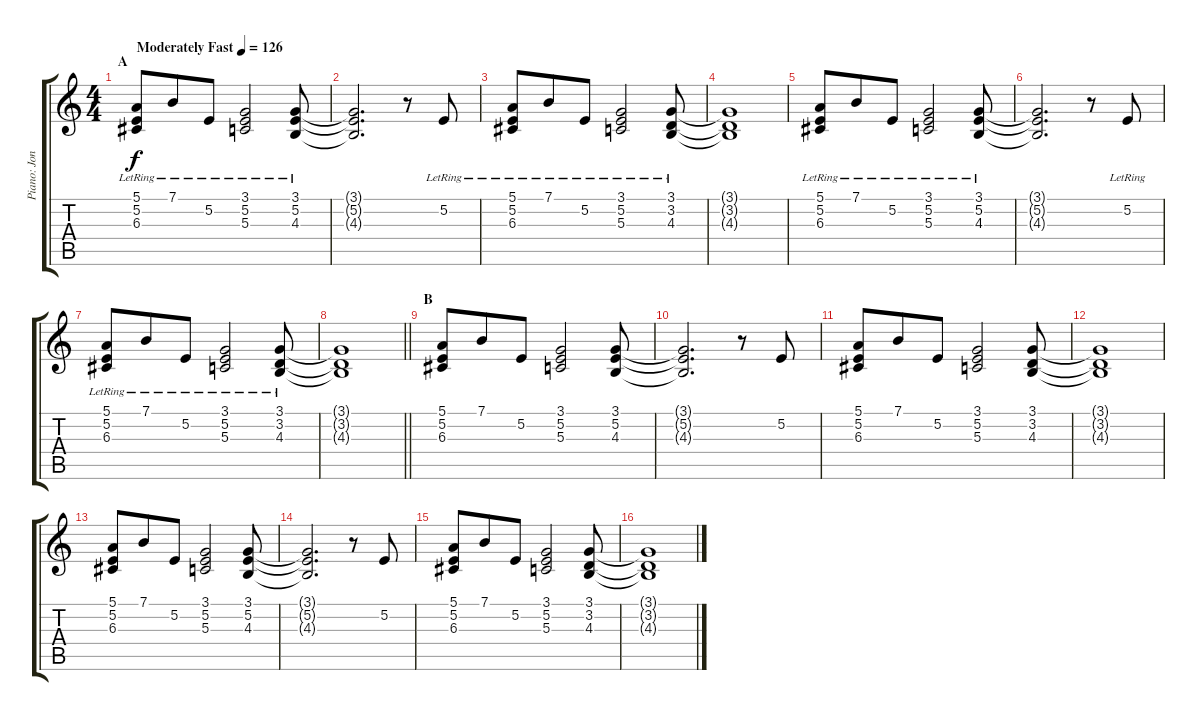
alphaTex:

\track ("Piano: Jon" "Piano: Jon") {instrument electricgrandpiano}
\staff {score tabs}
\tuning (E4 B3 G3 D3 A2 E2) {hide}
\ts (4 4)
\section ("" "A")
\tempo (126 "Moderately Fast")
\clef g2
\ks c
(5.1{lr} 5.2{lr} 6.3{lr}).8{dy f instrument electricgrandpiano} 7.1{lr}.8{beam merge} 5.2{lr}.8 (3.1{lr} 5.2{lr} 5.3{lr}).2 (3.1{lr} 5.2{lr} 4.3{lr}).8 |
(3.1{t} 5.2{t} 4.3{t}).2{d} r.8 5.2{lr}.8 |
(5.1{lr} 5.2{lr} 6.3{lr}).8 7.1{lr}.8{beam merge} 5.2{lr}.8 (3.1{lr} 5.2{lr} 5.3{lr}).2 (3.1{lr} 3.2{lr} 4.3{lr}).8 |
(3.1{t} 3.2{t} 4.3{t}).1 |
(5.1{lr} 5.2{lr} 6.3{lr}).8 7.1{lr}.8{beam merge} 5.2{lr}.8 (3.1{lr} 5.2{lr} 5.3{lr}).2 (3.1{lr} 5.2{lr} 4.3{lr}).8 |
(3.1{t} 5.2{t} 4.3{t}).2{d} r.8 5.2{lr}.8 |
(5.1{lr} 5.2{lr} 6.3{lr}).8 7.1{lr}.8{beam merge} 5.2{lr}.8 (3.1{lr} 5.2{lr} 5.3{lr}).2 (3.1{lr} 3.2{lr} 4.3{lr}).8 |
\barLineRight lightlight
(3.1{t} 3.2{t} 4.3{t}).1 |
\section ("" "B")
(5.1 5.2 6.3).8 7.1.8{beam merge} 5.2.8 (3.1 5.2 5.3).2 (3.1 5.2 4.3).8 |
(3.1{t} 5.2{t} 4.3{t}).2{d} r.8 5.2.8 |
(5.1 5.2 6.3).8 7.1.8{beam merge} 5.2.8 (3.1 5.2 5.3).2 (3.1 3.2 4.3).8 |
(3.1{t} 3.2{t} 4.3{t}).1 |
(5.1 5.2 6.3).8 7.1.8{beam merge} 5.2.8 (3.1 5.2 5.3).2 (3.1 5.2 4.3).8 |
(3.1{t} 5.2{t} 4.3{t}).2{d} r.8 5.2.8 |
(5.1 5.2 6.3).8 7.1.8{beam merge} 5.2.8 (3.1 5.2 5.3).2 (3.1 3.2 4.3).8 |
(3.1{t} 3.2{t} 4.3{t}).1
